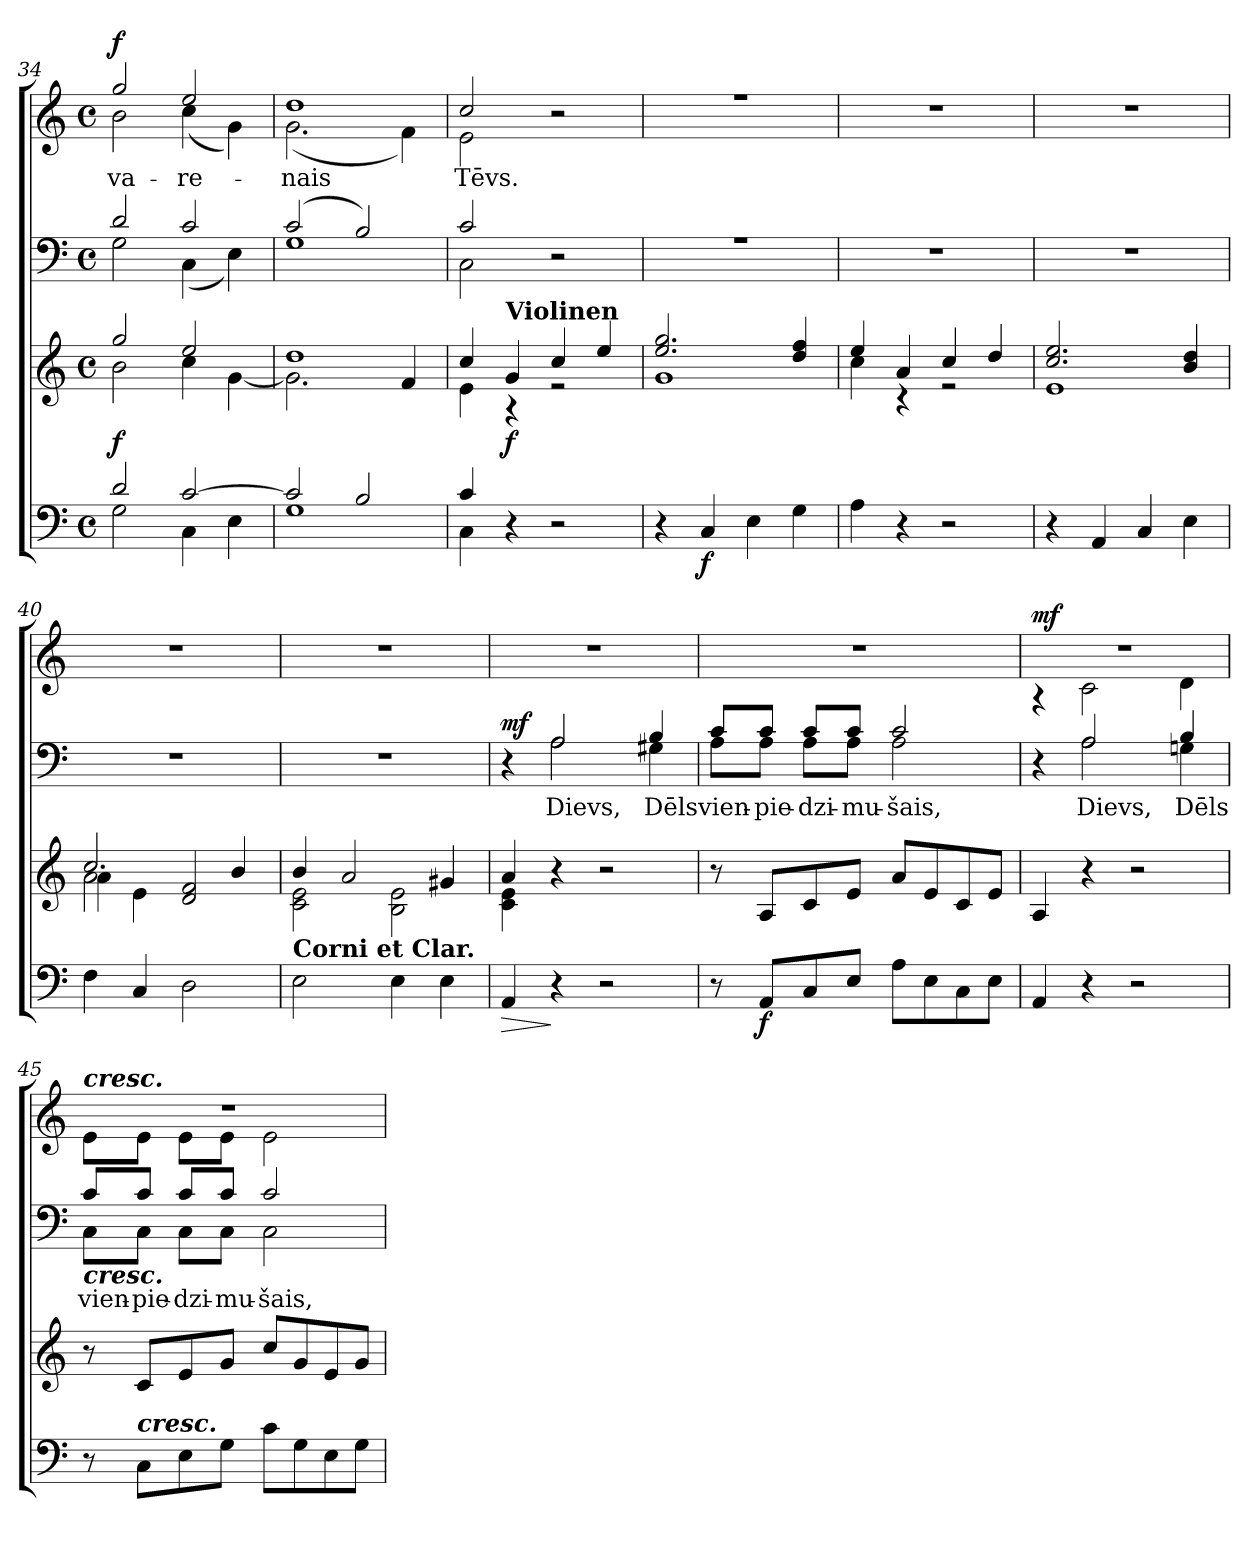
**kern	**dynam	**kern	**dynam	**kern	**text	**dynam	**kern	**text	**dynam
*part4	*part4	*part3	*part3	*part2	*part2	*part2	*part1	*part1	*part1
*staff4	*staff4	*staff3	*staff3	*staff2	*staff2	*staff2	*staff1	*staff1	*staff1
*clefF4	*	*clefG2	*	*clefF4	*	*	*clefG2	*	*
*k[]	*	*k[]	*	*k[]	*	*	*k[]	*	*
*C:	*	*C:	*	*C:	*	*	*C:	*	*
*M4/4	*	*M4/4	*	*M4/4	*	*	*M4/4	*	*
*met(c)	*	*met(c)	*	*met(c)	*	*	*met(c)	*	*
=34	=34	=34	=34	=34	=34	=34	=34	=34	=34
*^	*	*^	*	*^	*	*	*	*	*
!	!	!	!	!	!	!	!	!	!	!	!LO:LY:b:color=#000000	!
*	*	*	*	*	*	*	*	*	*	*^	*	*
2di/	2Gi\	.	2ggi/	2bi\	f	2di/	2Gi\	.	.	2ggi/	2bi\	-va-	f
!	!	!	!	!	!	!	!	!	!	!	!	!LO:LY:b:color=#000000	!
[2ci/	4Ci\	.	2eei/	4cci\	.	2ci/	(4Ci\	.	.	2eei/	(4cci\	-re-	.
.	4Ei\	.	.	[4gi\	.	.	4Ei\)	.	.	.	4gi\)	.	.
=35	=35	=35	=35	=35	=35	=35	=35	=35	=35	=35	=35	=35	=35
!	!	!	!	!	!	!	!	!	!	!	!	!LO:LY:b:color=#000000	!
2ci/]	1Gi	.	1ddi	2.gi\]	.	(2ci/	1Gi	.	.	1ddi	(2.gi\	-nais	.
2Bi/	.	.	.	.	.	2Bi/)	.	.	.	.	.	.	.
.	.	.	.	4fi/	.	.	.	.	.	.	4fi\)	.	.
=36	=36	=36	=36	=36	=36	=36	=36	=36	=36	=36	=36	=36	=36
!	!	!	!	!	!	!	!	!	!	!	!	!LO:LY:b:color=#000000	!
4ci/	4Ci\	.	4cci/	4ei\	.	2ci/	2Ci\	.	.	2cci/	2ei\	Tēvs.	.
!	!	!	!LO:TX:a:B:t=Violinen	!	!	!	!	!	!	!	!	!	!
4r	4ryy	.	4gi/	4r	f	.	.	.	.	.	.	.	.
2r	2ryy	.	4cci/	2r	.	2r	2ryy	.	.	2r	2ryy	.	.
.	.	.	4eei/	.	.	.	.	.	.	.	.	.	.
*v	*v	*	*	*	*	*	*	*	*	*	*	*	*
=37	=37	=37	=37	=37	=37	=37	=37	=37	=37	=37	=37	=37
4r	.	2.eei/ 2.ggi	1gi	.	1r	1ryy	.	.	1r	1ryy	.	.
4Ci/	f	.	.	.	.	.	.	.	.	.	.	.
4Ei\	.	.	.	.	.	.	.	.	.	.	.	.
4Gi\	.	4ddi/ 4ffi	.	.	.	.	.	.	.	.	.	.
*	*	*	*	*	*v	*v	*	*	*	*	*	*
*	*	*	*	*	*	*	*	*v	*v	*	*
=38	=38	=38	=38	=38	=38	=38	=38	=38	=38	=38
4Ai\	.	4eei/	4cci\	.	1r	.	.	1r	.	.
4r	.	4ai/	4r	.	.	.	.	.	.	.
2r	.	4cci/	2r	.	.	.	.	.	.	.
.	.	4ddi/	.	.	.	.	.	.	.	.
!!LO:PB:g=z
=39	=39	=39	=39	=39	=39	=39	=39	=39	=39	=39
4r	.	2.cci/ 2.eei	1ei	.	1r	.	.	1r	.	.
4AAi/	.	.	.	.	.	.	.	.	.	.
4Ci/	.	.	.	.	.	.	.	.	.	.
4Ei\	.	4bi/ 4ddi	.	.	.	.	.	.	.	.
=40	=40	=40	=40	=40	=40	=40	=40	=40	=40	=40
*	*	*	*^	*	*	*	*	*	*	*
4Fi\	.	2.cci/	2ai\	4ai\	.	1r	.	.	1r	.	.
4Ci/	.	.	.	4ei\	.	.	.	.	.	.	.
2Di\	.	.	2di/ 2fi	2ryy	.	.	.	.	.	.	.
.	.	4bi/	.	.	.	.	.	.	.	.	.
*	*	*	*v	*v	*	*	*	*	*	*	*
=41	=41	=41	=41	=41	=41	=41	=41	=41	=41	=41
!LO:TX:a:B:t=Corni et Clar.	!	!	!	!	!	!	!	!	!	!
2Ei\	.	4bi/	2ci\ 2ei	.	1r	.	.	1r	.	.
.	.	2ai/	.	.	.	.	.	.	.	.
4Ei\	.	.	2Bi\ 2ei	.	.	.	.	.	.	.
4Ei\	.	4g#Xi/	.	.	.	.	.	.	.	.
=42	=42	=42	=42	=42	=42	=42	=42	=42	=42	=42
!	!LO:HP:b	!	!	!	!	!	!	!	!	!
*	*	*	*	*	*^	*	*	*	*	*
4AAi/	>	4ai/	4ci\ 4ei	.	4r	4ryy	.	mf	1r	.	.
!	!	!	!	!	!	!	!LO:LY:a:color=#000000	!	!	!	!
4r	]	4r	4ryy	.	2Ai/	2Ai\	Dievs,	.	.	.	.
2r	.	2r	2ryy	.	.	.	.	.	.	.	.
!	!	!	!	!	!	!	!LO:LY:a:color=#000000	!	!	!	!
.	.	.	.	.	4Bi/	4G#Xi\	Dēls	.	.	.	.
*	*	*v	*v	*	*	*	*	*	*	*	*
=43	=43	=43	=43	=43	=43	=43	=43	=43	=43	=43
!	!	!	!	!	!	!LO:LY:a:color=#000000	!	!	!	!
8r	.	8r	.	8ci/L	8Ai\L	vien-	.	1r	.	.
!	!	!	!	!	!	!LO:LY:a:color=#000000	!	!	!	!
8AAi/L	f	8Ai/L	.	8ci/J	8Ai\J	-pie-	.	.	.	.
!	!	!	!	!	!	!LO:LY:a:color=#000000	!	!	!	!
8Ci/	.	8ci/	.	8ci/L	8Ai\L	-dzi-	.	.	.	.
!	!	!	!	!	!	!LO:LY:a:color=#000000	!	!	!	!
8Ei/J	.	8ei/J	.	8ci/J	8Ai\J	-mu-	.	.	.	.
!	!	!	!	!	!	!LO:LY:a:color=#000000	!	!	!	!
8Ai\L	.	8ai/L	.	2ci/	2Ai\	-šais,	.	.	.	.
8Ei\	.	8ei/	.	.	.	.	.	.	.	.
8Ci\	.	8ci/	.	.	.	.	.	.	.	.
8Ei\J	.	8ei/J	.	.	.	.	.	.	.	.
=44	=44	=44	=44	=44	=44	=44	=44	=44	=44	=44
*	*	*	*	*	*	*	*	*^	*	*
4AAi/	.	4Ai/	.	4r	4ryy	.	.	1r	4r	.	mf
!	!	!	!	!	!	!LO:LY:a:color=#000000	!	!	!	!	!
4r	.	4r	.	2Ai/	2Ai\	Dievs,	.	.	2ci\	.	.
2r	.	2r	.	.	.	.	.	.	.	.	.
!	!	!	!	!	!	!LO:LY:a:color=#000000	!	!	!	!	!
.	.	.	.	4Bi/	4Gni\	Dēls	.	.	4di\	.	.
!!LO:LB:g=z	!!
=45	=45	=45	=45	=45	=45	=45	=45	=45	=45	=45	=45
!	!	!	!	!	!	!	!	!LO:TX:a:Bi:t=cresc.	!	!	!
!	!	!	!	!LO:TX:b:Bi:t=cresc.	!	!	!	!	!	!	!
!	!	!	!	!	!	!LO:LY:a:color=#000000	!	!	!	!	!
8r	.	8r	.	8ci/L	8Ci\L	vien-	.	1r	8ei\L	.	.
!LO:TX:a:Bi:t=cresc.	!	!	!	!	!	!	!	!	!	!	!
!	!	!	!	!	!	!LO:LY:a:color=#000000	!	!	!	!	!
8Ci\L	.	8ci/L	.	8ci/J	8Ci\J	-pie-	.	.	8ei\J	.	.
!	!	!	!	!	!	!LO:LY:a:color=#000000	!	!	!	!	!
8Ei\	.	8ei/	.	8ci/L	8Ci\L	-dzi-	.	.	8ei\L	.	.
!	!	!	!	!	!	!LO:LY:a:color=#000000	!	!	!	!	!
8Gi\J	.	8gi/J	.	8ci/J	8Ci\J	-mu-	.	.	8ei\J	.	.
!	!	!	!	!	!	!LO:LY:a:color=#000000	!	!	!	!	!
8ci\L	.	8cci/L	.	2ci/	2Ci\	-šais,	.	.	2ei\	.	.
8Gi\	.	8gi/	.	.	.	.	.	.	.	.	.
8Ei\	.	8ei/	.	.	.	.	.	.	.	.	.
8Gi\J	.	8gi/J	.	.	.	.	.	.	.	.	.
*	*	*	*	*v	*v	*	*	*	*	*	*
*	*	*	*	*	*	*	*v	*v	*	*
=	=	=	=	=	=	=	=	=	=
*-	*-	*-	*-	*-	*-	*-	*-	*-	*-
